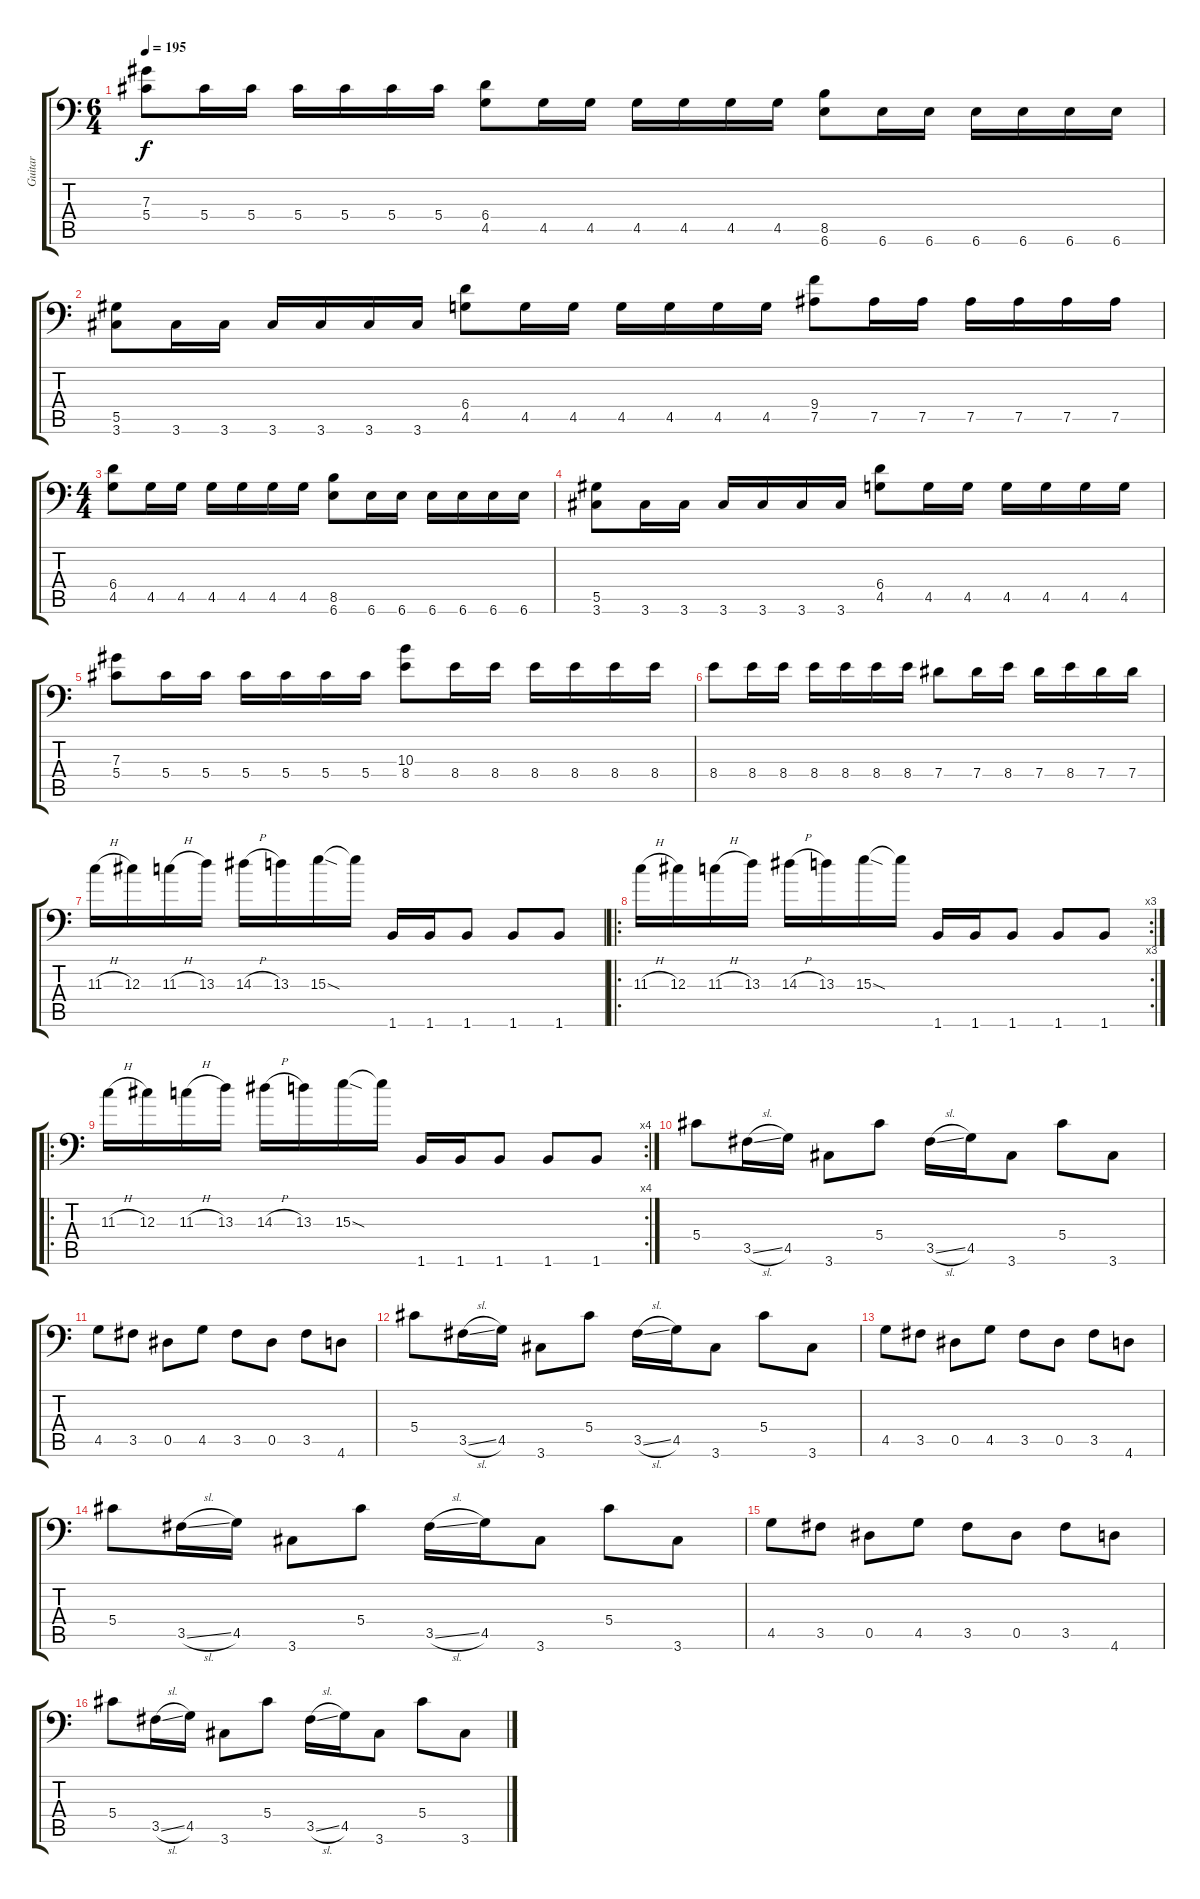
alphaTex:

\track ("Guitar" "Guitar") {instrument distortionguitar}
\staff {score tabs}
\tuning (Bb3 Gb3 Db3 Ab2 Eb2 Bb1) {hide}
\ts (6 4)
\tempo 195
\clef f4
\ks c
(7.3 5.4).8{dy f} 5.4.16 5.4.16 5.4.16 5.4.16 5.4.16 5.4.16 (6.4 4.5).8 4.5.16 4.5.16 4.5.16 4.5.16 4.5.16 4.5.16 (8.5 6.6).8 6.6.16 6.6.16 6.6.16 6.6.16 6.6.16 6.6.16 |
(5.5 3.6).8 3.6.16 3.6.16 3.6.16 3.6.16 3.6.16 3.6.16 (6.4 4.5).8 4.5.16 4.5.16 4.5.16 4.5.16 4.5.16 4.5.16 (9.4 7.5).8 7.5.16 7.5.16 7.5.16 7.5.16 7.5.16 7.5.16 |
\ts (4 4)
(6.4 4.5).8 4.5.16 4.5.16 4.5.16 4.5.16 4.5.16 4.5.16 (8.5 6.6).8 6.6.16 6.6.16 6.6.16 6.6.16 6.6.16 6.6.16 |
(5.5 3.6).8 3.6.16 3.6.16 3.6.16 3.6.16 3.6.16 3.6.16 (6.4 4.5).8 4.5.16 4.5.16 4.5.16 4.5.16 4.5.16 4.5.16 |
(7.3 5.4).8 5.4.16 5.4.16 5.4.16 5.4.16 5.4.16 5.4.16 (10.3 8.4).8 8.4.16 8.4.16 8.4.16 8.4.16 8.4.16 8.4.16 |
8.4.8 8.4.16 8.4.16 8.4.16 8.4.16 8.4.16 8.4.16 7.4.8 7.4.16 8.4.16 7.4.16 8.4.16 7.4.16 7.4.16 |
11.3{h}.16 12.3.16 11.3{h}.16 13.3.16 14.3{h}.16 13.3.16 15.3{sod}.16 15.3{t}.16 1.6.16 1.6.16 1.6.8 1.6.8 1.6.8 |
\ro
\rc 3
11.3{h}.16 12.3.16 11.3{h}.16 13.3.16 14.3{h}.16 13.3.16 15.3{sod}.16 15.3{t}.16 1.6.16 1.6.16 1.6.8 1.6.8 1.6.8 |
\ro
\rc 4
11.3{h}.16 12.3.16 11.3{h}.16 13.3.16 14.3{h}.16 13.3.16 15.3{sod}.16 15.3{t}.16 1.6.16 1.6.16 1.6.8 1.6.8 1.6.8 |
5.4.8 3.5{sl}.16 4.5.16 3.6.8 5.4.8 3.5{sl}.16 4.5.16 3.6.8 5.4.8 3.6.8 |
4.5.8 3.5.8 0.5.8 4.5.8 3.5.8 0.5.8 3.5.8 4.6.8 |
5.4.8 3.5{sl}.16 4.5.16 3.6.8 5.4.8 3.5{sl}.16 4.5.16 3.6.8 5.4.8 3.6.8 |
4.5.8 3.5.8 0.5.8 4.5.8 3.5.8 0.5.8 3.5.8 4.6.8 |
5.4.8 3.5{sl}.16 4.5.16 3.6.8 5.4.8 3.5{sl}.16 4.5.16 3.6.8 5.4.8 3.6.8 |
4.5.8 3.5.8 0.5.8 4.5.8 3.5.8 0.5.8 3.5.8 4.6.8 |
5.4.8 3.5{sl}.16 4.5.16 3.6.8 5.4.8 3.5{sl}.16 4.5.16 3.6.8 5.4.8 3.6.8
